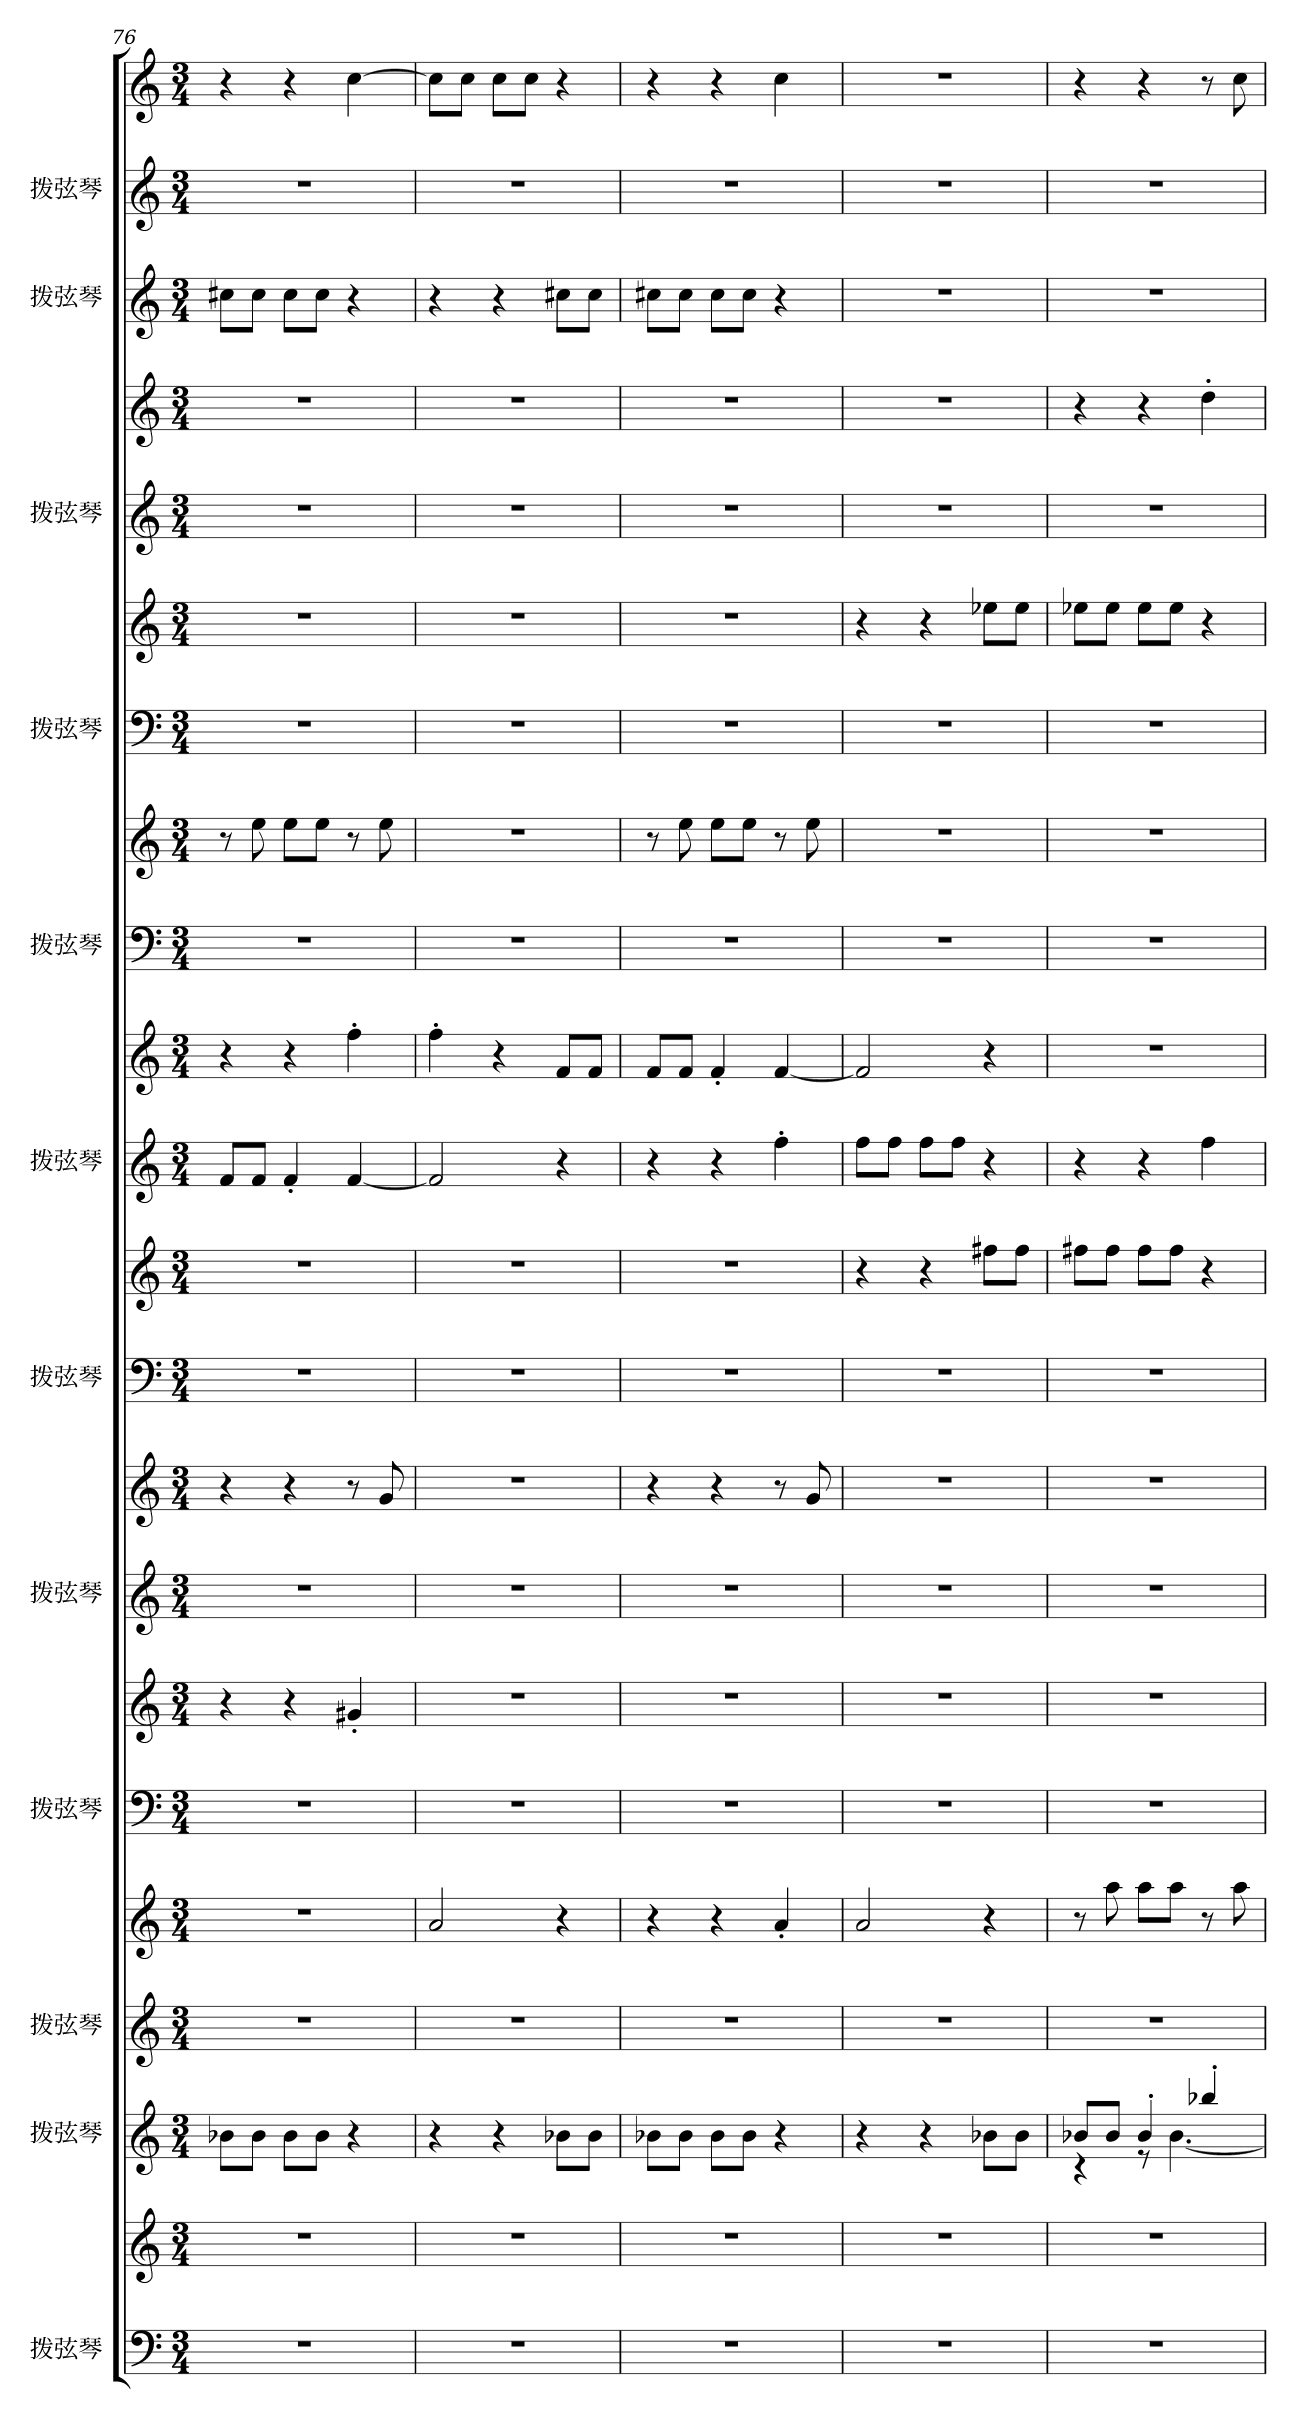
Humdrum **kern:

**kern	**kern	**kern	**kern	**kern	**kern	**kern	**kern	**kern	**kern	**kern	**kern	**kern	**kern	**kern	**kern	**kern	**kern	**kern	**kern	**kern	**kern
*part12	*part12	*part11	*part10	*part10	*part9	*part9	*part8	*part8	*part7	*part7	*part6	*part6	*part5	*part5	*part4	*part4	*part3	*part3	*part2	*part1	*part1
*staff22	*staff21	*staff20	*staff19	*staff18	*staff17	*staff16	*staff15	*staff14	*staff13	*staff12	*staff11	*staff10	*staff9	*staff8	*staff7	*staff6	*staff5	*staff4	*staff3	*staff2	*staff1
*I"拨弦琴	*	*I"拨弦琴	*I"拨弦琴	*	*I"拨弦琴	*	*I"拨弦琴	*	*I"拨弦琴	*	*I"拨弦琴	*	*I"拨弦琴	*	*I"拨弦琴	*	*I"拨弦琴	*	*I"拨弦琴	*I"拨弦琴	*
*clefF4	*clefG2	*clefG2	*clefG2	*clefG2	*clefF4	*clefG2	*clefG2	*clefG2	*clefF4	*clefG2	*clefG2	*clefG2	*clefF4	*clefG2	*clefF4	*clefG2	*clefG2	*clefG2	*clefG2	*clefG2	*clefG2
*k[]	*k[]	*k[]	*k[]	*k[]	*k[]	*k[]	*k[]	*k[]	*k[]	*k[]	*k[]	*k[]	*k[]	*k[]	*k[]	*k[]	*k[]	*k[]	*k[]	*k[]	*k[]
*M3/4	*M3/4	*M3/4	*M3/4	*M3/4	*M3/4	*M3/4	*M3/4	*M3/4	*M3/4	*M3/4	*M3/4	*M3/4	*M3/4	*M3/4	*M3/4	*M3/4	*M3/4	*M3/4	*M3/4	*M3/4	*M3/4
=76	=76	=76	=76	=76	=76	=76	=76	=76	=76	=76	=76	=76	=76	=76	=76	=76	=76	=76	=76	=76	=76
2.r	2.r	8b-X\L	2.r	2.r	2.r	4r	2.r	4r	2.r	2.r	8f/L	4r	2.r	8r	2.r	2.r	2.r	2.r	8cc#X\L	2.r	4r
.	.	8b-\J	.	.	.	.	.	.	.	.	8f/J	.	.	8ee\	.	.	.	.	8cc#\J	.	.
.	.	8b-\L	.	.	.	4r	.	4r	.	.	4f'/	4r	.	8ee\L	.	.	.	.	8cc#\L	.	4r
.	.	8b-\J	.	.	.	.	.	.	.	.	.	.	.	8ee\J	.	.	.	.	8cc#\J	.	.
.	.	4r	.	.	.	4g#X'/	.	8r	.	.	[4f/	4ff'\	.	8r	.	.	.	.	4r	.	[4cc\
.	.	.	.	.	.	.	.	8g/	.	.	.	.	.	8ee\	.	.	.	.	.	.	.
!!LO:PB:g=z
=77	=77	=77	=77	=77	=77	=77	=77	=77	=77	=77	=77	=77	=77	=77	=77	=77	=77	=77	=77	=77	=77
2.r	2.r	4r	2.r	2a/	2.r	2.r	2.r	2.r	2.r	2.r	2f/]	4ff'\	2.r	2.r	2.r	2.r	2.r	2.r	4r	2.r	8cc\L]
.	.	.	.	.	.	.	.	.	.	.	.	.	.	.	.	.	.	.	.	.	8cc\J
.	.	4r	.	.	.	.	.	.	.	.	.	4r	.	.	.	.	.	.	4r	.	8cc\L
.	.	.	.	.	.	.	.	.	.	.	.	.	.	.	.	.	.	.	.	.	8cc\J
.	.	8b-X\L	.	4r	.	.	.	.	.	.	4r	8f/L	.	.	.	.	.	.	8cc#X\L	.	4r
.	.	8b-\J	.	.	.	.	.	.	.	.	.	8f/J	.	.	.	.	.	.	8cc#\J	.	.
=78	=78	=78	=78	=78	=78	=78	=78	=78	=78	=78	=78	=78	=78	=78	=78	=78	=78	=78	=78	=78	=78
2.r	2.r	8b-X\L	2.r	4r	2.r	2.r	2.r	4r	2.r	2.r	4r	8f/L	2.r	8r	2.r	2.r	2.r	2.r	8cc#X\L	2.r	4r
.	.	8b-\J	.	.	.	.	.	.	.	.	.	8f/J	.	8ee\	.	.	.	.	8cc#\J	.	.
.	.	8b-\L	.	4r	.	.	.	4r	.	.	4r	4f'/	.	8ee\L	.	.	.	.	8cc#\L	.	4r
.	.	8b-\J	.	.	.	.	.	.	.	.	.	.	.	8ee\J	.	.	.	.	8cc#\J	.	.
.	.	4r	.	4a'/	.	.	.	8r	.	.	4ff'\	[4f/	.	8r	.	.	.	.	4r	.	4cc\
.	.	.	.	.	.	.	.	8g/	.	.	.	.	.	8ee\	.	.	.	.	.	.	.
=79	=79	=79	=79	=79	=79	=79	=79	=79	=79	=79	=79	=79	=79	=79	=79	=79	=79	=79	=79	=79	=79
2.r	2.r	4r	2.r	2a/	2.r	2.r	2.r	2.r	2.r	4r	8ff\L	2f/]	2.r	2.r	2.r	4r	2.r	2.r	2.r	2.r	2.r
.	.	.	.	.	.	.	.	.	.	.	8ff\J	.	.	.	.	.	.	.	.	.	.
.	.	4r	.	.	.	.	.	.	.	4r	8ff\L	.	.	.	.	4r	.	.	.	.	.
.	.	.	.	.	.	.	.	.	.	.	8ff\J	.	.	.	.	.	.	.	.	.	.
.	.	8b-X\L	.	4r	.	.	.	.	.	8ff#X\L	4r	4r	.	.	.	8ee-X\L	.	.	.	.	.
.	.	8b-\J	.	.	.	.	.	.	.	8ff#\J	.	.	.	.	.	8ee-\J	.	.	.	.	.
=80	=80	=80	=80	=80	=80	=80	=80	=80	=80	=80	=80	=80	=80	=80	=80	=80	=80	=80	=80	=80	=80
*	*	*^	*	*	*	*	*	*	*	*	*	*	*	*	*	*	*	*	*	*	*
2.r	2.r	8b-X/L	4r	2.r	8r	2.r	2.r	2.r	2.r	2.r	8ff#X\L	4r	2.r	2.r	2.r	2.r	8ee-X\L	2.r	4r	2.r	2.r	4r
.	.	8b-/J	.	.	8aa\	.	.	.	.	.	8ff#\J	.	.	.	.	.	8ee-\J	.	.	.	.	.
.	.	4b-'/	8r	.	8aa\L	.	.	.	.	.	8ff#\L	4r	.	.	.	.	8ee-\L	.	4r	.	.	4r
.	.	.	[4.b-\	.	8aa\J	.	.	.	.	.	8ff#\J	.	.	.	.	.	8ee-\J	.	.	.	.	.
.	.	4bb-X'/	.	.	8r	.	.	.	.	.	4r	4ff\	.	.	.	.	4r	.	4dd'\	.	.	8r
.	.	.	.	.	8aa\	.	.	.	.	.	.	.	.	.	.	.	.	.	.	.	.	8cc\
*	*	*v	*v	*	*	*	*	*	*	*	*	*	*	*	*	*	*	*	*	*	*	*
=	=	=	=	=	=	=	=	=	=	=	=	=	=	=	=	=	=	=	=	=	=
*-	*-	*-	*-	*-	*-	*-	*-	*-	*-	*-	*-	*-	*-	*-	*-	*-	*-	*-	*-	*-	*-
